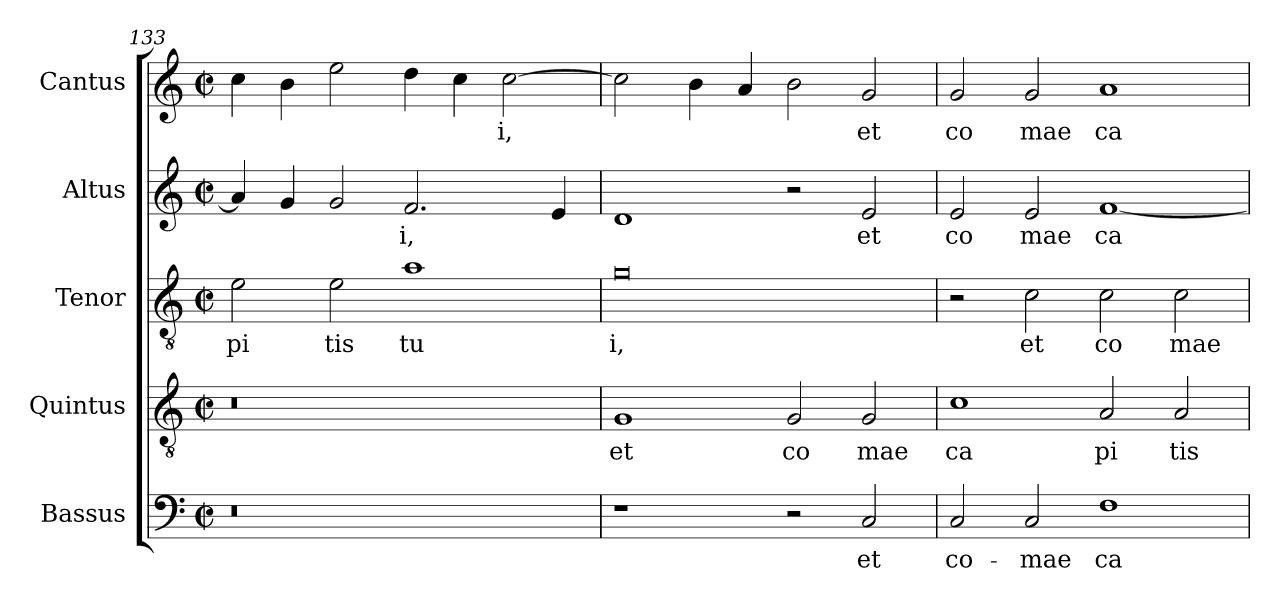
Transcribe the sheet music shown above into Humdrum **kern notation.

**kern	**text	**kern	**text	**kern	**text	**kern	**text	**kern	**text
*part5	*part5	*part4	*part4	*part3	*part3	*part2	*part2	*part1	*part1
*staff5	*staff5	*staff4	*staff4	*staff3	*staff3	*staff2	*staff2	*staff1	*staff1
*I"Bassus	*	*I"Quintus	*	*I"Tenor	*	*I"Altus	*	*I"Cantus	*
*clefF4	*	*clefGv2	*	*clefGv2	*	*clefG2	*	*clefG2	*
*	*	*	*	*	*	*k[]	*	*k[]	*
*	*	*	*	*	*	*C:	*	*C:	*
*M2/2	*	*M2/2	*	*M2/2	*	*M2/2	*	*M2/2	*
*met(c|)	*	*met(c|)	*	*met(c|)	*	*met(c|)	*	*met(c|)	*
=133	=133	=133	=133	=133	=133	=133	=133	=133	=133
!	!	!	!	!	!LO:LY:b:cj	!	!	!	!
0r	.	0r	.	2e\	pi	4a/]	.	4cc\	.
.	.	.	.	.	.	4g/	.	4b\	.
!	!	!	!	!	!LO:LY:b:cj	!	!	!	!
.	.	.	.	2e\	tis	2g/	.	2ee\	.
!	!	!	!	!	!LO:LY:b:cj	!	!LO:LY:b:cj	!	!
.	.	.	.	1a	tu	2.f/	i,	4dd\	.
.	.	.	.	.	.	.	.	4cc\	.
!	!	!	!	!	!	!	!	!	!LO:LY:b:cj
.	.	.	.	.	.	.	.	[>2cc\	i,
.	.	.	.	.	.	4e/	.	.	.
=134	=134	=134	=134	=134	=134	=134	=134	=134	=134
!	!	!	!LO:LY:b:cj	!	!LO:LY:b:cj	!	!	!	!
1r	.	1G	et	0g	i,	1d	.	2cc\]	.
.	.	.	.	.	.	.	.	4b\	.
.	.	.	.	.	.	.	.	4a/	.
!	!	!	!LO:LY:b:cj	!	!	!	!	!	!
2r	.	2G/	co	.	.	2r	.	2b\	.
!	!LO:LY:b:cj	!	!LO:LY:b:cj	!	!	!	!LO:LY:b:cj	!	!LO:LY:b:cj
2C/	et	2G/	mae	.	.	2e/	et	2g/	et
=135	=135	=135	=135	=135	=135	=135	=135	=135	=135
!	!LO:LY:b:cj	!	!LO:LY:b:cj	!	!	!	!LO:LY:b:cj	!	!LO:LY:b:cj
2C/	co-	1c	ca	2r	.	2e/	co	2g/	co
!	!LO:LY:b:cj	!	!	!	!LO:LY:b:cj	!	!LO:LY:b:cj	!	!LO:LY:b:cj
2C/	-mae	.	.	2c\	et	2e/	mae	2g/	mae
!	!LO:LY:b:cj	!	!LO:LY:b:cj	!	!LO:LY:b:cj	!	!LO:LY:b:cj	!	!LO:LY:b:cj
1F	ca-	2A/	pi	2c\	co	[<1f	ca	1a	ca
!	!	!	!LO:LY:b:cj	!	!LO:LY:b:cj	!	!	!	!
.	.	2A/	tis	2c\	mae	.	.	.	.
=	=	=	=	=	=	=	=	=	=
*-	*-	*-	*-	*-	*-	*-	*-	*-	*-
